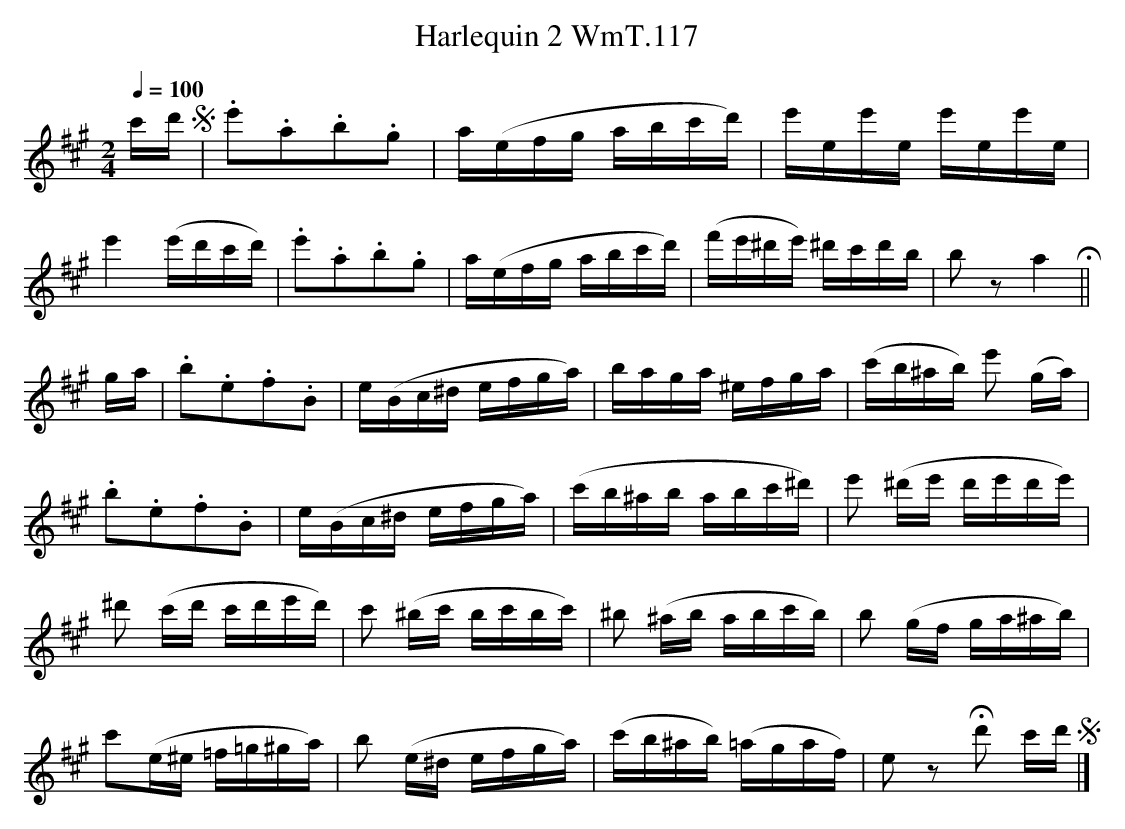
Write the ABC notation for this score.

X:1
T:Harlequin 2 WmT.117
M:2/4
L:1/16
Q:1/4 = 100
K:A
c'd'!segno!|.e'2.a2.b2.g2|a(efg abc'd')|e'ee'e e'ee'e|
e'4(e'd'c'd')|.e'2.a2.b2.g2|a(efg abc'd')|(f'e'^d'e') ^d'c'd'b|b2 z2a4!fermata!||
ga|.b2.e2.f2.B2|e(Bc^d efga)|baga ^efga|(c'b^ab) e'2 (ga)|
.b2.e2.f2.B2|e(Bc^d efga)|(c'b^ab abc'^d')|e'2 (^d'e' d'e'd'e')|
^d'2 (c'd' c'd'e'd')| c'2 (^bc' bc'bc')|^b2 (^ab abc'b)|b2 (gf ga^ab)|
c'2(e^e =f=g^ga)|b2 (e^d efga)|(c'b^ab) (=agaf)|e2 z2 !fermata!d'2 c'd'!segno!|]
